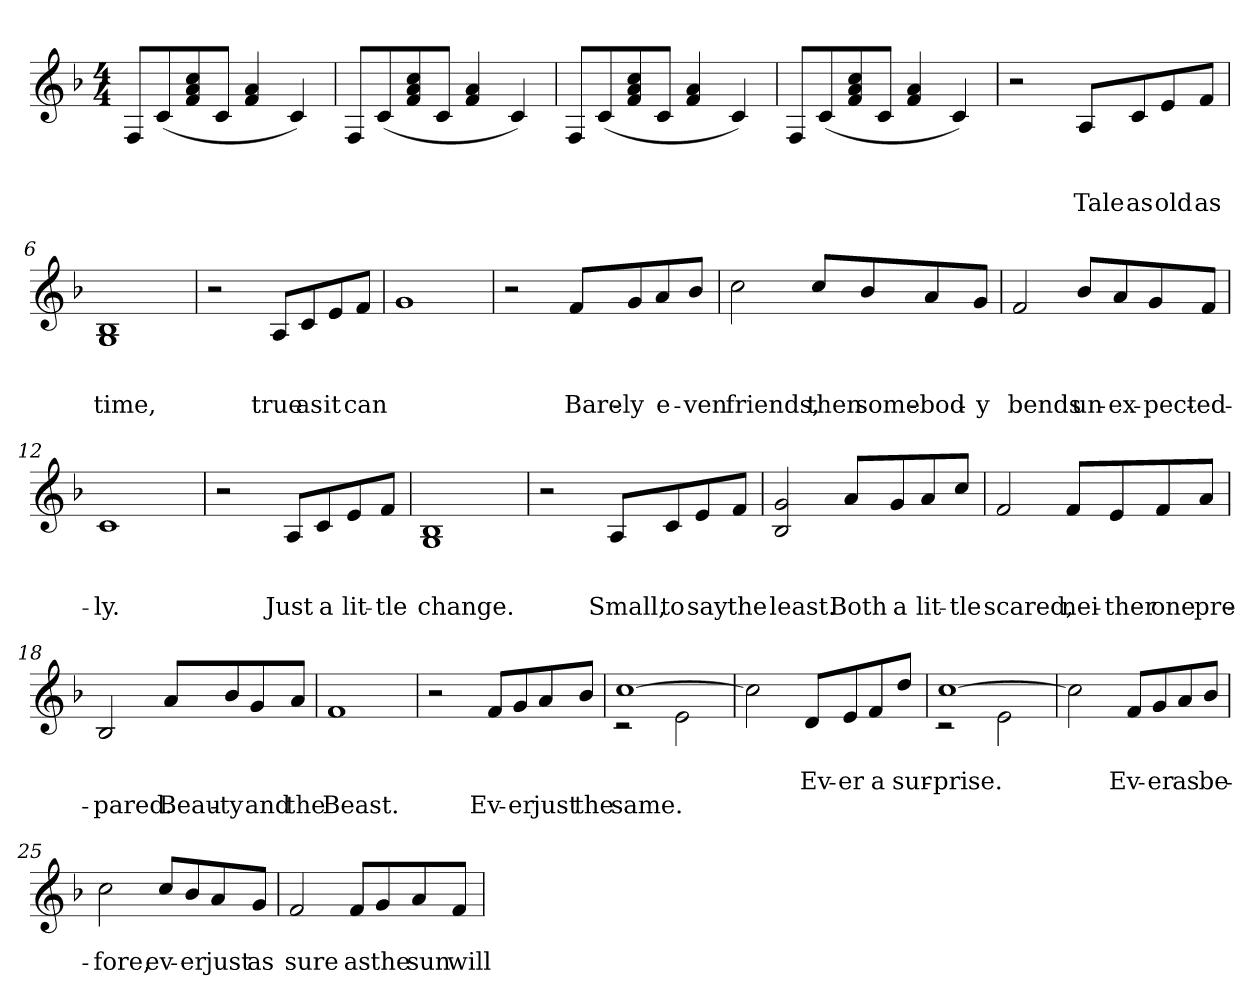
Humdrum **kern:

**kern	**text	**text	**text
*part1	*part1	*part1	*part1
*staff1	*staff1	*staff1	*staff1
*clefG2	*	*	*
*k[b-]	*	*	*
*F:	*	*	*
*M4/4	*	*	*
=1	=1	=1	=1
8F/L	.	.	.
(<8c/	.	.	.
8f/ 8a/ 8cc/	.	.	.
8c/J	.	.	.
4f/ 4a/	.	.	.
4c/)	.	.	.
=2	=2	=2	=2
8F/L	.	.	.
(<8c/	.	.	.
8f/ 8a/ 8cc/	.	.	.
8c/J	.	.	.
4f/ 4a/	.	.	.
4c/)	.	.	.
=3	=3	=3	=3
8F/L	.	.	.
(<8c/	.	.	.
8f/ 8a/ 8cc/	.	.	.
8c/J	.	.	.
4f/ 4a/	.	.	.
4c/)	.	.	.
!!LO:LB:g=z
=4	=4	=4	=4
8F/L	.	.	.
(<8c/	.	.	.
8f/ 8a/ 8cc/	.	.	.
8c/J	.	.	.
4f/ 4a/	.	.	.
4c/)	.	.	.
=5	=5	=5	=5
2r	.	.	.
!	!	!	!LO:LY:b
8A/L	.	.	Tale
!	!	!	!LO:LY:b
8c/	.	.	as
!	!	!	!LO:LY:b
8e/	.	.	old
!	!	!	!LO:LY:b
8f/J	.	.	as
=6	=6	=6	=6
!	!	!	!LO:LY:b
1G 1B-	.	.	time,
!!LO:LB:g=z
=7	=7	=7	=7
2r	.	.	.
!	!	!	!LO:LY:b
8A/L	.	.	true
!	!	!	!LO:LY:b
8c/	.	.	as
!	!	!	!LO:LY:b
8e/	.	.	it
!	!	!	!LO:LY:b
8f/J	.	.	can
=8	=8	=8	=8
1g	.	.	.
=9	=9	=9	=9
2r	.	.	.
!	!	!	!LO:LY:b
8f/L	.	.	Bare-
!	!	!	!LO:LY:b
8g/	.	.	-ly
!	!	!	!LO:LY:b
8a/	.	.	e-
!	!	!	!LO:LY:b
8b-/J	.	.	-ven
!!LO:LB:g=z
=10	=10	=10	=10
!	!	!	!LO:LY:b
2cc\	.	.	friends,
!	!	!	!LO:LY:b
8cc/L	.	.	then
!	!	!	!LO:LY:b
8b-/	.	.	some-
!	!	!	!LO:LY:b
8a/	.	.	-bod-
!	!	!	!LO:LY:b
8g/J	.	.	-y
=11	=11	=11	=11
!	!	!	!LO:LY:b
2f/	.	.	bends
!	!	!	!LO:LY:b
8b-/L	.	.	un-
!	!	!	!LO:LY:b
8a/	.	.	-ex-
!	!	!	!LO:LY:b
8g/	.	.	-pect-
!	!	!	!LO:LY:b
8f/J	.	.	-ed-
=12	=12	=12	=12
!	!	!	!LO:LY:b
1c	.	.	-ly.
!!LO:LB:g=z
=13	=13	=13	=13
2r	.	.	.
!	!	!	!LO:LY:b
8A/L	.	.	Just
!	!	!	!LO:LY:b
8c/	.	.	a
!	!	!	!LO:LY:b
8e/	.	.	lit-
!	!	!	!LO:LY:b
8f/J	.	.	-tle
=14	=14	=14	=14
!	!	!	!LO:LY:b
1G 1B-	.	.	change.
=15	=15	=15	=15
2r	.	.	.
!	!	!	!LO:LY:b
8A/L	.	.	Small,
!	!	!	!LO:LY:b
8c/	.	.	to
!	!	!	!LO:LY:b
8e/	.	.	say
!	!	!	!LO:LY:b
8f/J	.	.	the
!!LO:LB:g=z
=16	=16	=16	=16
!	!	!	!LO:LY:b
2B-/ 2g/	.	.	least.
!	!	!	!LO:LY:b
8a/L	.	.	Both
!	!	!	!LO:LY:b
8g/	.	.	a
!	!	!	!LO:LY:b
8a/	.	.	lit-
!	!	!	!LO:LY:b
8cc/J	.	.	-tle
=17	=17	=17	=17
!	!	!	!LO:LY:b
2f/	.	.	scared,
!	!	!	!LO:LY:b
8f/L	.	.	nei-
!	!	!	!LO:LY:b
8e/	.	.	-ther
!	!	!	!LO:LY:b
8f/	.	.	one
!	!	!	!LO:LY:b
8a/J	.	.	pre-
=18	=18	=18	=18
!	!	!	!LO:LY:b
2B-/	.	.	-pared.
!	!	!	!LO:LY:b
8a/L	.	.	Beau-
!	!	!	!LO:LY:b
8b-/	.	.	-ty
!	!	!	!LO:LY:b
8g/	.	.	and
!	!	!	!LO:LY:b
8a/J	.	.	the
!!LO:LB:g=z
=19	=19	=19	=19
!	!	!	!LO:LY:b
1f	.	.	Beast.
=20	=20	=20	=20
2r	.	.	.
!	!	!	!LO:LY:b
8f/L	.	.	Ev-
!	!	!	!LO:LY:b
8g/	.	.	-er
!	!	!	!LO:LY:b
8a/	.	.	just
!	!	!	!LO:LY:b
8b-/J	.	.	the
=21	=21	=21	=21
!	!	!	!LO:LY:b
*^	*	*	*
[>1cc	2rc	.	.	same.
.	2e\	.	.	.
*v	*v	*	*	*
!!LO:LB:g=z
=22	=22	=22	=22
2cc\]	.	.	.
!	!	!LO:LY:b	!
8d/L	.	Ev-	.
!	!	!LO:LY:b	!
8e/	.	-er	.
!	!	!LO:LY:b	!
8f/	.	a	.
!	!	!LO:LY:b	!
8dd/J	.	sur-	.
=23	=23	=23	=23
!	!	!LO:LY:b	!
*^	*	*	*
[>1cc	2rc	.	-prise.	.
.	2e\	.	.	.
*v	*v	*	*	*
=24	=24	=24	=24
2cc\]	.	.	.
!	!	!LO:LY:b	!
8f/L	.	Ev-	.
!	!	!LO:LY:b	!
8g/	.	-er	.
!	!	!LO:LY:b	!
8a/	.	as	.
!	!	!LO:LY:b	!
8b-/J	.	be-	.
=25	=25	=25	=25
!	!	!LO:LY:b	!
2cc\	.	-fore,	.
!	!	!LO:LY:b	!
8cc/L	.	ev-	.
!	!	!LO:LY:b	!
8b-/	.	-er	.
!	!	!LO:LY:b	!
8a/	.	just	.
!	!	!LO:LY:b	!
8g/J	.	as	.
=26	=26	=26	=26
!	!	!LO:LY:b	!
2f/	.	sure	.
!	!	!LO:LY:b	!
8f/L	.	as	.
!	!	!LO:LY:b	!
8g/	.	the	.
!	!	!LO:LY:b	!
8a/	.	sun	.
!	!	!LO:LY:b	!
8f/J	.	will	.
=	=	=	=
*-	*-	*-	*-
